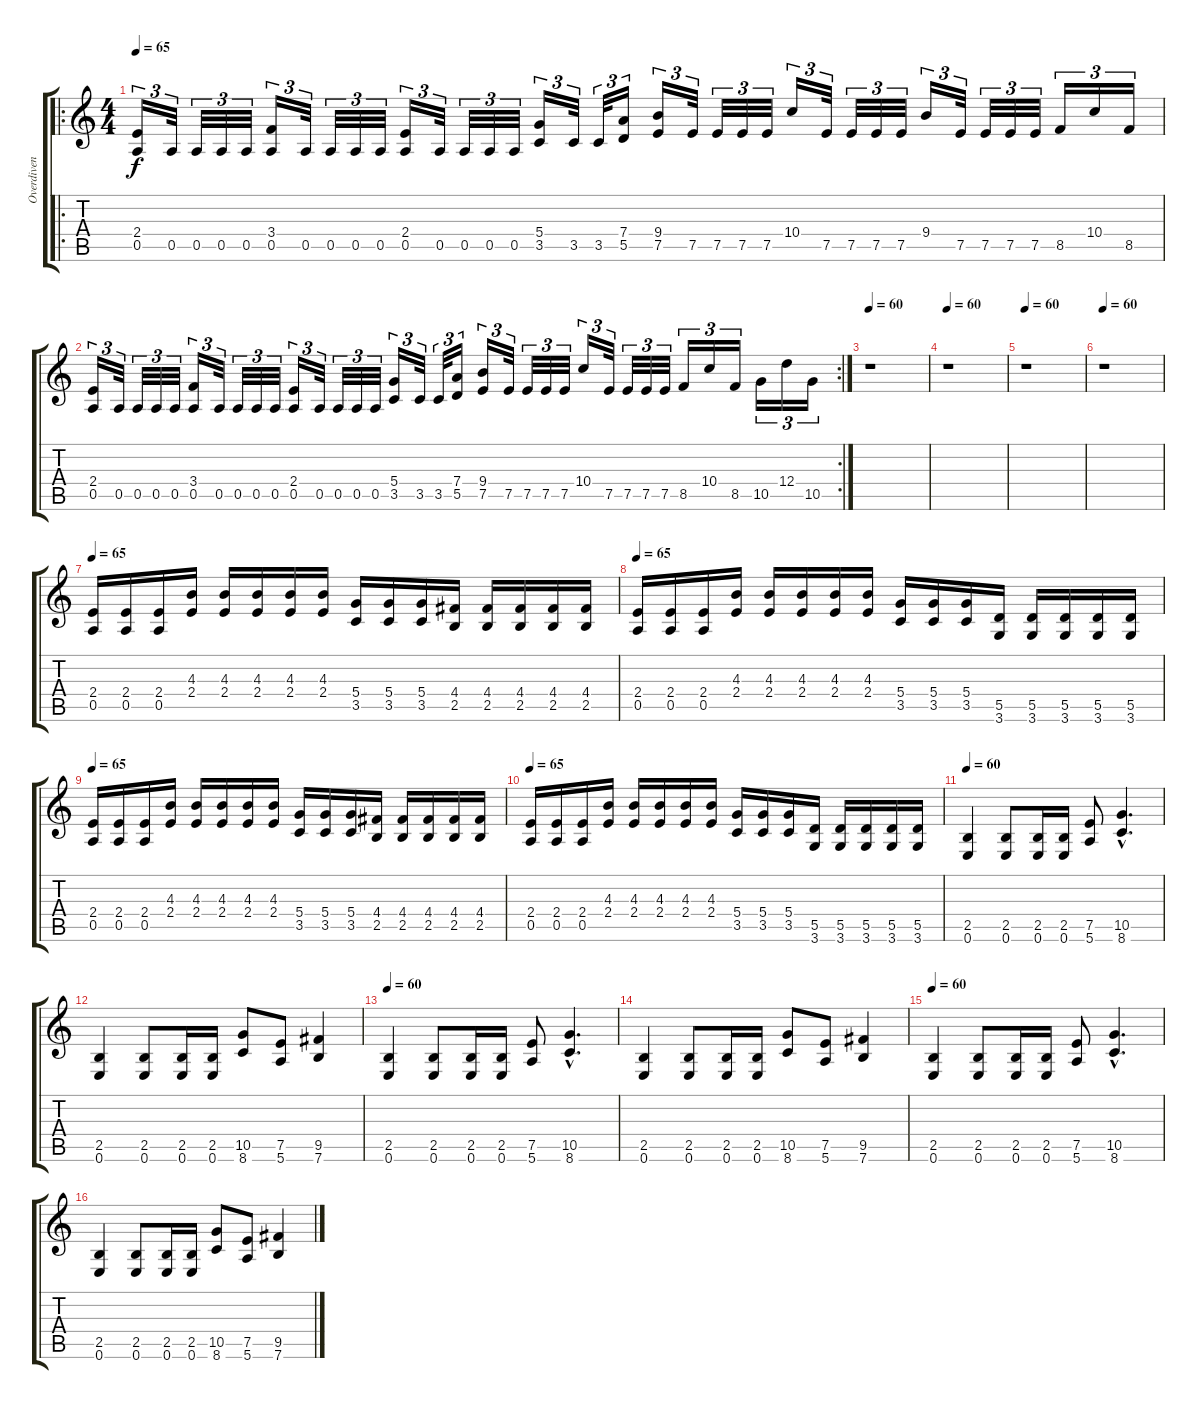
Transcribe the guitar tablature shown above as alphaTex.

\track ("Overdiven Guitar 2" "Overdiven ") {instrument overdrivenguitar}
\staff {score tabs}
\tuning (E4 B3 G3 D3 A2 E2) {hide}
\ro
\ts (4 4)
\tempo 65
\clef g2
\ks c
(2.4 0.5).16{tu (3 2) dy f} 0.5.32{tu (3 2)} 0.5.32{tu (3 2)} 0.5.32{tu (3 2)} 0.5.32{tu (3 2)} (3.4 0.5).16{tu (3 2)} 0.5.32{tu (3 2)} 0.5.32{tu (3 2)} 0.5.32{tu (3 2)} 0.5.32{tu (3 2)} (2.4 0.5).16{tu (3 2)} 0.5.32{tu (3 2)} 0.5.32{tu (3 2)} 0.5.32{tu (3 2)} 0.5.32{tu (3 2)} (5.4 3.5).16{tu (3 2)} 3.5.32{tu (3 2)} 3.5.32{tu (3 2)} (7.4 5.5).16{tu (3 2)} (9.4 7.5).16{tu (3 2)} 7.5.32{tu (3 2)} 7.5.32{tu (3 2)} 7.5.32{tu (3 2)} 7.5.32{tu (3 2)} 10.4.16{tu (3 2)} 7.5.32{tu (3 2)} 7.5.32{tu (3 2)} 7.5.32{tu (3 2)} 7.5.32{tu (3 2)} 9.4.16{tu (3 2)} 7.5.32{tu (3 2)} 7.5.32{tu (3 2)} 7.5.32{tu (3 2)} 7.5.32{tu (3 2)} 8.5.16{tu (3 2)} 10.4.16{tu (3 2)} 8.5.16{tu (3 2)} |
\rc 2
(2.4 0.5).16{tu (3 2)} 0.5.32{tu (3 2)} 0.5.32{tu (3 2)} 0.5.32{tu (3 2)} 0.5.32{tu (3 2)} (3.4 0.5).16{tu (3 2)} 0.5.32{tu (3 2)} 0.5.32{tu (3 2)} 0.5.32{tu (3 2)} 0.5.32{tu (3 2)} (2.4 0.5).16{tu (3 2)} 0.5.32{tu (3 2)} 0.5.32{tu (3 2)} 0.5.32{tu (3 2)} 0.5.32{tu (3 2)} (5.4 3.5).16{tu (3 2)} 3.5.32{tu (3 2)} 3.5.32{tu (3 2)} (7.4 5.5).16{tu (3 2)} (9.4 7.5).16{tu (3 2)} 7.5.32{tu (3 2)} 7.5.32{tu (3 2)} 7.5.32{tu (3 2)} 7.5.32{tu (3 2)} 10.4.16{tu (3 2)} 7.5.32{tu (3 2)} 7.5.32{tu (3 2)} 7.5.32{tu (3 2)} 7.5.32{tu (3 2)} 8.5.16{tu (3 2)} 10.4.16{tu (3 2)} 8.5.16{tu (3 2)} 10.5.16{tu (3 2)} 12.4.16{tu (3 2)} 10.5.16{tu (3 2)} |
\tempo 60
r.1 |
\tempo 60
r.1 |
\tempo 60
r.1 |
\tempo 60
r.1 |
\tempo 60
\tempo 65
(2.4 0.5).16 (2.4 0.5).16 (2.4 0.5).16 (4.3 2.4).16 (4.3 2.4).16 (4.3 2.4).16 (4.3 2.4).16 (4.3 2.4).16 (5.4 3.5).16 (5.4 3.5).16 (5.4 3.5).16 (4.4 2.5).16 (4.4 2.5).16 (4.4 2.5).16 (4.4 2.5).16 (4.4 2.5).16 |
\tempo 60
\tempo 65
(2.4 0.5).16 (2.4 0.5).16 (2.4 0.5).16 (4.3 2.4).16 (4.3 2.4).16 (4.3 2.4).16 (4.3 2.4).16 (4.3 2.4).16 (5.4 3.5).16 (5.4 3.5).16 (5.4 3.5).16 (5.5 3.6).16 (5.5 3.6).16 (5.5 3.6).16 (5.5 3.6).16 (5.5 3.6).16 |
\tempo 60
\tempo 65
(2.4 0.5).16 (2.4 0.5).16 (2.4 0.5).16 (4.3 2.4).16 (4.3 2.4).16 (4.3 2.4).16 (4.3 2.4).16 (4.3 2.4).16 (5.4 3.5).16 (5.4 3.5).16 (5.4 3.5).16 (4.4 2.5).16 (4.4 2.5).16 (4.4 2.5).16 (4.4 2.5).16 (4.4 2.5).16 |
\tempo 60
\tempo 65
(2.4 0.5).16 (2.4 0.5).16 (2.4 0.5).16 (4.3 2.4).16 (4.3 2.4).16 (4.3 2.4).16 (4.3 2.4).16 (4.3 2.4).16 (5.4 3.5).16 (5.4 3.5).16 (5.4 3.5).16 (5.5 3.6).16 (5.5 3.6).16 (5.5 3.6).16 (5.5 3.6).16 (5.5 3.6).16 |
\tempo 60
(2.5 0.6).4 (2.5 0.6).8 (2.5 0.6).16 (2.5 0.6).16 (7.5 5.6).8 (10.5{hac} 8.6{hac}).4{d} |
(2.5 0.6).4 (2.5 0.6).8 (2.5 0.6).16 (2.5 0.6).16 (10.5 8.6).8 (7.5 5.6).8 (9.5 7.6).4 |
\tempo 60
(2.5 0.6).4 (2.5 0.6).8 (2.5 0.6).16 (2.5 0.6).16 (7.5 5.6).8 (10.5{hac} 8.6{hac}).4{d} |
(2.5 0.6).4 (2.5 0.6).8 (2.5 0.6).16 (2.5 0.6).16 (10.5 8.6).8 (7.5 5.6).8 (9.5 7.6).4 |
\tempo 60
(2.5 0.6).4 (2.5 0.6).8 (2.5 0.6).16 (2.5 0.6).16 (7.5 5.6).8 (10.5{hac} 8.6{hac}).4{d} |
(2.5 0.6).4 (2.5 0.6).8 (2.5 0.6).16 (2.5 0.6).16 (10.5 8.6).8 (7.5 5.6).8 (9.5 7.6).4
